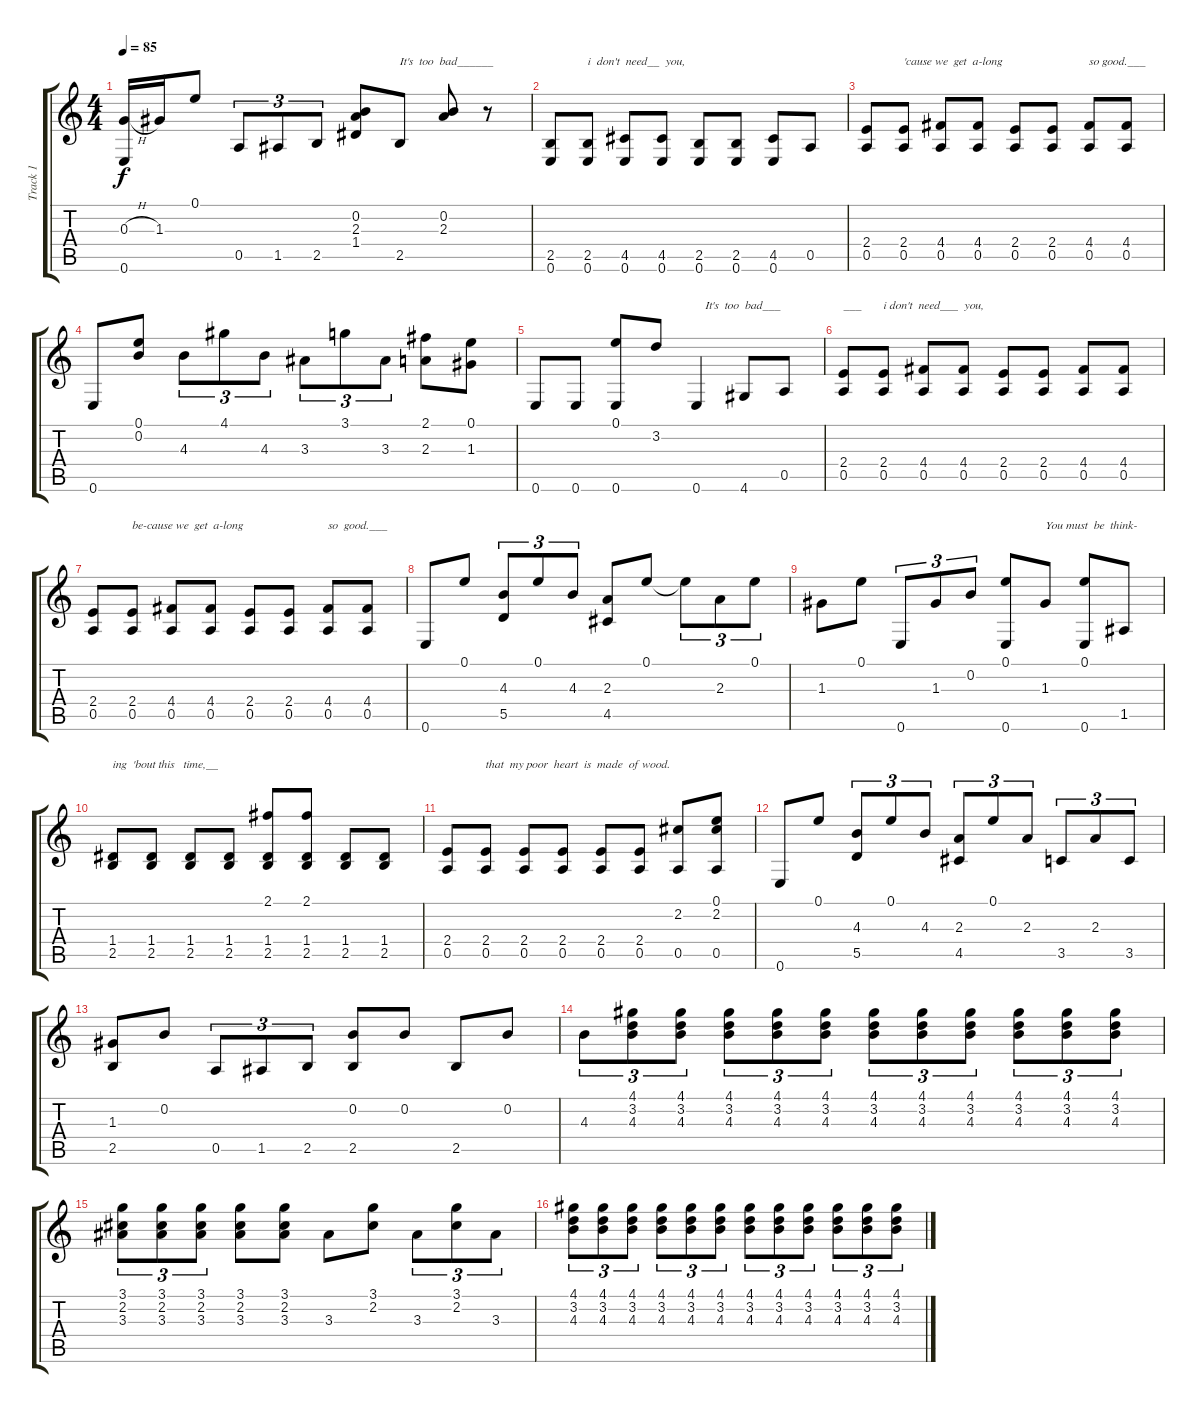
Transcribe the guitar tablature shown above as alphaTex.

\track ("Track 1" "Track 1") {instrument acousticguitarnylon}
\staff {score tabs}
\tuning (E4 B3 G3 D3 A2 E2) {hide}
\ts (4 4)
\tempo 85
\clef g2
\ks c
(0.3{h} 0.6).16{dy f} 1.3.16 0.1.8 0.5.8{tu (3 2)} 1.5.8{tu (3 2)} 2.5.8{tu (3 2)} (0.2 2.3 1.4).8 2.5.8{txt "It's  too  bad______"} (0.2 2.3).8 r.8 |
(2.5 0.6).8 (2.5 0.6).8{txt "i  don't  need__  you,"} (4.5 0.6).8 (4.5 0.6).8 (2.5 0.6).8 (2.5 0.6).8 (4.5 0.6).8 0.5.8 |
(2.4 0.5).8 (2.4 0.5).8{txt "'cause we  get  a-long"} (4.4 0.5).8 (4.4 0.5).8 (2.4 0.5).8 (2.4 0.5).8 (4.4 0.5).8{txt "so good.___"} (4.4 0.5).8 |
0.6.8 (0.1 0.2).8 4.3.8{tu (3 2)} 4.1.8{tu (3 2)} 4.3.8{tu (3 2)} 3.3.8{tu (3 2)} 3.1.8{tu (3 2)} 3.3.8{tu (3 2)} (2.1 2.3).8 (0.1 1.3).8 |
0.6.8 0.6.8 (0.1 0.6).8 3.2.8 0.6.4{txt "   It's  too  bad___"} 4.6.8 0.5.8 |
(2.4 0.5).8{txt "___"} (2.4 0.5).8{txt "i don't  need___  you,"} (4.4 0.5).8 (4.4 0.5).8 (2.4 0.5).8 (2.4 0.5).8 (4.4 0.5).8 (4.4 0.5).8 |
(2.4 0.5).8 (2.4 0.5).8{txt "be-cause we  get  a-long"} (4.4 0.5).8 (4.4 0.5).8 (2.4 0.5).8 (2.4 0.5).8 (4.4 0.5).8{txt "so  good.___"} (4.4 0.5).8 |
0.6.8 0.1.8 (4.3 5.5).8{tu (3 2)} 0.1.8{tu (3 2)} 4.3.8{tu (3 2)} (2.3 4.5).8 0.1.8 0.1{t}.8{tu (3 2)} 2.3.8{tu (3 2)} 0.1.8{tu (3 2)} |
1.3.8 0.1.8 0.6.8{tu (3 2)} 1.3.8{tu (3 2)} 0.2.8{tu (3 2)} (0.1 0.6).8 1.3.8{txt "You must  be  think-"} (0.1 0.6).8 1.5.8 |
(1.4 2.5).8{txt "ing  'bout this   time,__"} (1.4 2.5).8 (1.4 2.5).8 (1.4 2.5).8 (2.1 1.4 2.5).8 (2.1 1.4 2.5).8 (1.4 2.5).8 (1.4 2.5).8 |
(2.4 0.5).8 (2.4 0.5).8{txt "that  my poor  heart  is  made  of wood."} (2.4 0.5).8 (2.4 0.5).8 (2.4 0.5).8 (2.4 0.5).8 (2.2 0.5).8 (0.1 2.2 0.5).8 |
0.6.8 0.1.8 (4.3 5.5).8{tu (3 2)} 0.1.8{tu (3 2)} 4.3.8{tu (3 2)} (2.3 4.5).8{tu (3 2)} 0.1.8{tu (3 2)} 2.3.8{tu (3 2)} 3.5.8{tu (3 2)} 2.3.8{tu (3 2)} 3.5.8{tu (3 2)} |
(1.3 2.5).8 0.2.8 0.5.8{tu (3 2)} 1.5.8{tu (3 2)} 2.5.8{tu (3 2)} (0.2 2.5).8 0.2.8 2.5.8 0.2.8 |
4.3.8{tu (3 2)} (4.1 3.2 4.3).8{tu (3 2)} (4.1 3.2 4.3).8{tu (3 2)} (4.1 3.2 4.3).8{tu (3 2)} (4.1 3.2 4.3).8{tu (3 2)} (4.1 3.2 4.3).8{tu (3 2)} (4.1 3.2 4.3).8{tu (3 2)} (4.1 3.2 4.3).8{tu (3 2)} (4.1 3.2 4.3).8{tu (3 2)} (4.1 3.2 4.3).8{tu (3 2)} (4.1 3.2 4.3).8{tu (3 2)} (4.1 3.2 4.3).8{tu (3 2)} |
(3.1 2.2 3.3).8{tu (3 2)} (3.1 2.2 3.3).8{tu (3 2)} (3.1 2.2 3.3).8{tu (3 2)} (3.1 2.2 3.3).8 (3.1 2.2 3.3).8 3.3.8 (3.1 2.2).8 3.3.8{tu (3 2)} (3.1 2.2).8{tu (3 2)} 3.3.8{tu (3 2)} |
(4.1 3.2 4.3).8{tu (3 2)} (4.1 3.2 4.3).8{tu (3 2)} (4.1 3.2 4.3).8{tu (3 2)} (4.1 3.2 4.3).8{tu (3 2)} (4.1 3.2 4.3).8{tu (3 2)} (4.1 3.2 4.3).8{tu (3 2)} (4.1 3.2 4.3).8{tu (3 2)} (4.1 3.2 4.3).8{tu (3 2)} (4.1 3.2 4.3).8{tu (3 2)} (4.1 3.2 4.3).8{tu (3 2)} (4.1 3.2 4.3).8{tu (3 2)} (4.1 3.2 4.3).8{tu (3 2)}
